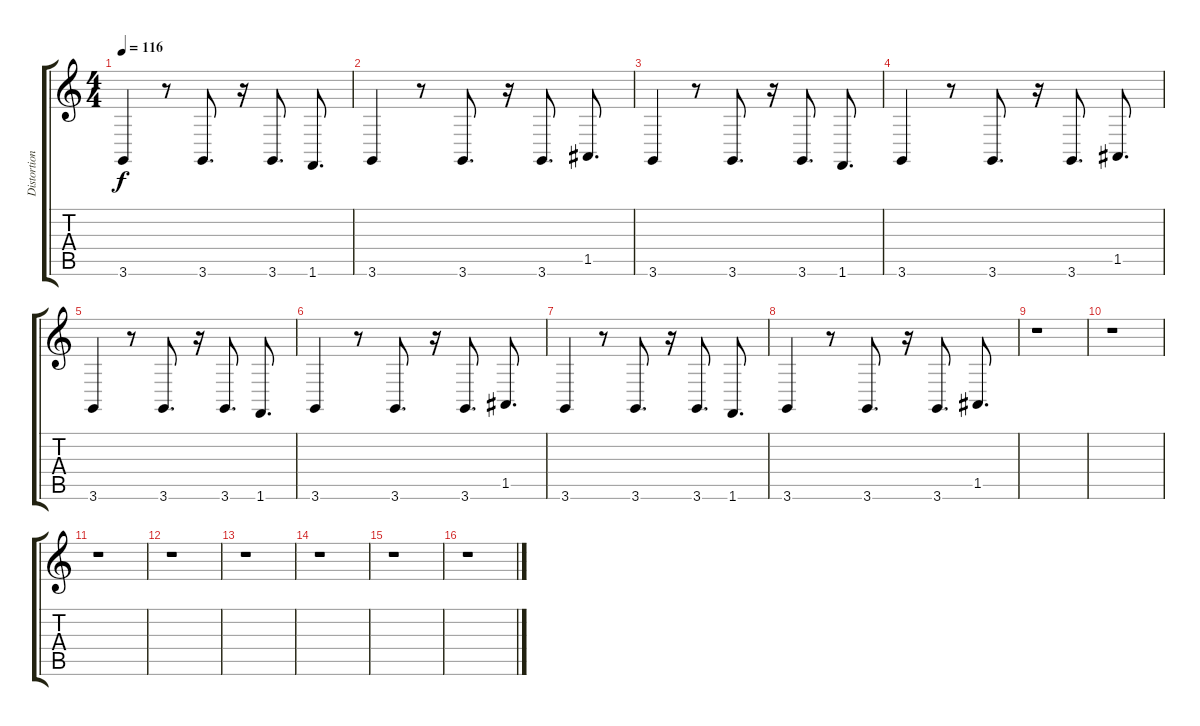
\track ("Distortion GT.2" "Distortion") {instrument harpsichord}
\staff {score tabs}
\tuning (E4 B3 G3 D3 A2 E2) {hide}
\ts (4 4)
\tempo 116
\clef g2
\ks c
3.6.4{dy f} r.8 3.6.8{d} r.16 3.6.8{d} 1.6.8{d} |
3.6.4 r.8 3.6.8{d} r.16 3.6.8{d} 1.5.8{d} |
3.6.4 r.8 3.6.8{d} r.16 3.6.8{d} 1.6.8{d} |
3.6.4 r.8 3.6.8{d} r.16 3.6.8{d} 1.5.8{d} |
3.6.4 r.8 3.6.8{d} r.16 3.6.8{d} 1.6.8{d} |
3.6.4 r.8 3.6.8{d} r.16 3.6.8{d} 1.5.8{d} |
3.6.4 r.8 3.6.8{d} r.16 3.6.8{d} 1.6.8{d} |
3.6.4 r.8 3.6.8{d} r.16 3.6.8{d} 1.5.8{d} |
r.1 |
r.1 |
r.1 |
r.1 |
r.1 |
r.1 |
r.1 |
r.1
